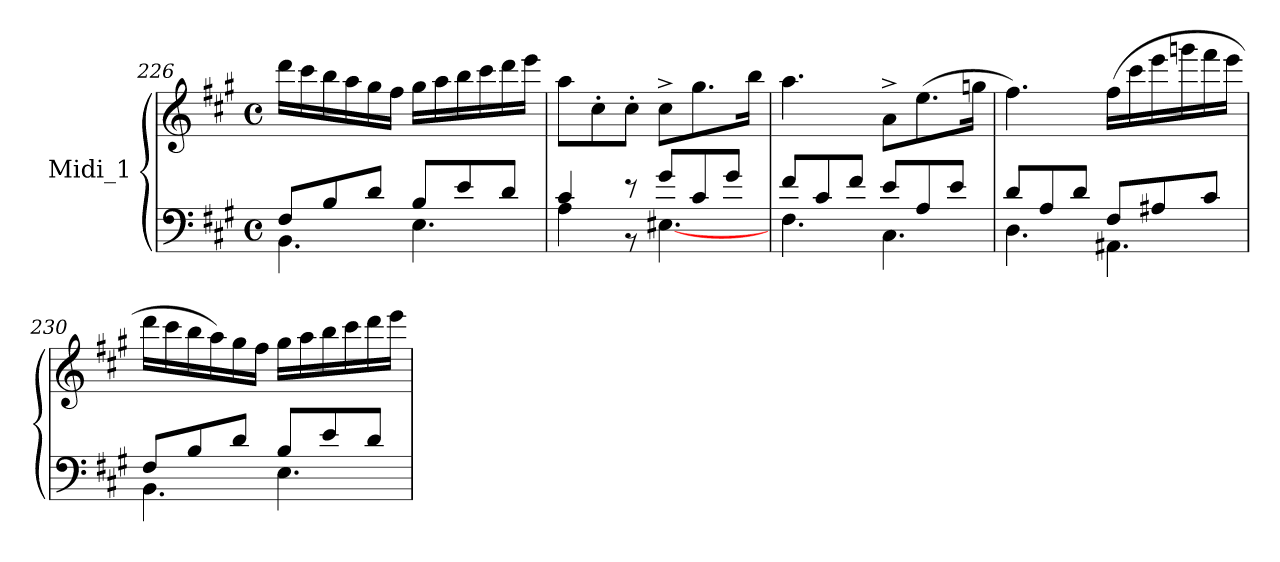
**kern	**kern
*part1	*part1
*staff2	*staff1
*I"Midi_1	*
!!LO:LB:g=z
*clefF4	*clefG2
*k[f#c#g#]	*k[f#c#g#]
*A:	*A:
*M4/4	*M4/4
*met(c)	*met(c)
=226	=226
*^	*
8F#/L	4.BB\	16ddd\LL
.	.	16ccc#\
8B/	.	16bb\
.	.	16aa\
8d/J	.	16gg#i\
.	.	16ff#\JJ
8B/L	4.E\	16gg#\LL
.	.	16aa\
8e/	.	16bb\
.	.	16ccc#\
8d/J	.	16ddd\
.	.	16eee\JJ
=227	=227	=227
4c#/	4A\	8aa\L
.	.	8cc#'\
8r	8r	8cc#'\J
8g#/L	[4.E#X\	8cc#^\L
8c#/	.	8.gg#\
8g#/J	.	.
.	.	16bb\Jk
!!LO:LB:g=z
=228	=228	=228
*	*	*MM85
8f#/L	4.F#\	4.aa\
8c#/	.	.
8f#/J	.	.
8e/L	4.C#\	8a^\L
8A/	.	(>8.ee\
8e/J	.	.
.	.	16ggn\Jk
=229	=229	=229
8d/L	(>4.D\	4.ff#\)
8A/	.	.
8d/J	.	.
8F#/L	4.AA#X\	(16ff#\LL
.	.	16ccc#\
8A#X/	.	16eee\
.	.	16gggn\
8c#/J	.	16fff#\
.	.	16eee\JJ
=230	=230	=230
8F#/L	4.BB\	16ddd\LL
.	.	16ccc#\
8B/	.	16bb\
.	.	16aa\)
8d/J	.	16gg#i\
.	.	16ff#\JJ
8B/L	4.E\	16gg#\LL
.	.	16aa\
8e/	.	16bb\
.	.	16ccc#\
8d/J	.	16ddd\
.	.	16eee\JJ
*v	*v	*
=	=
*-	*-
